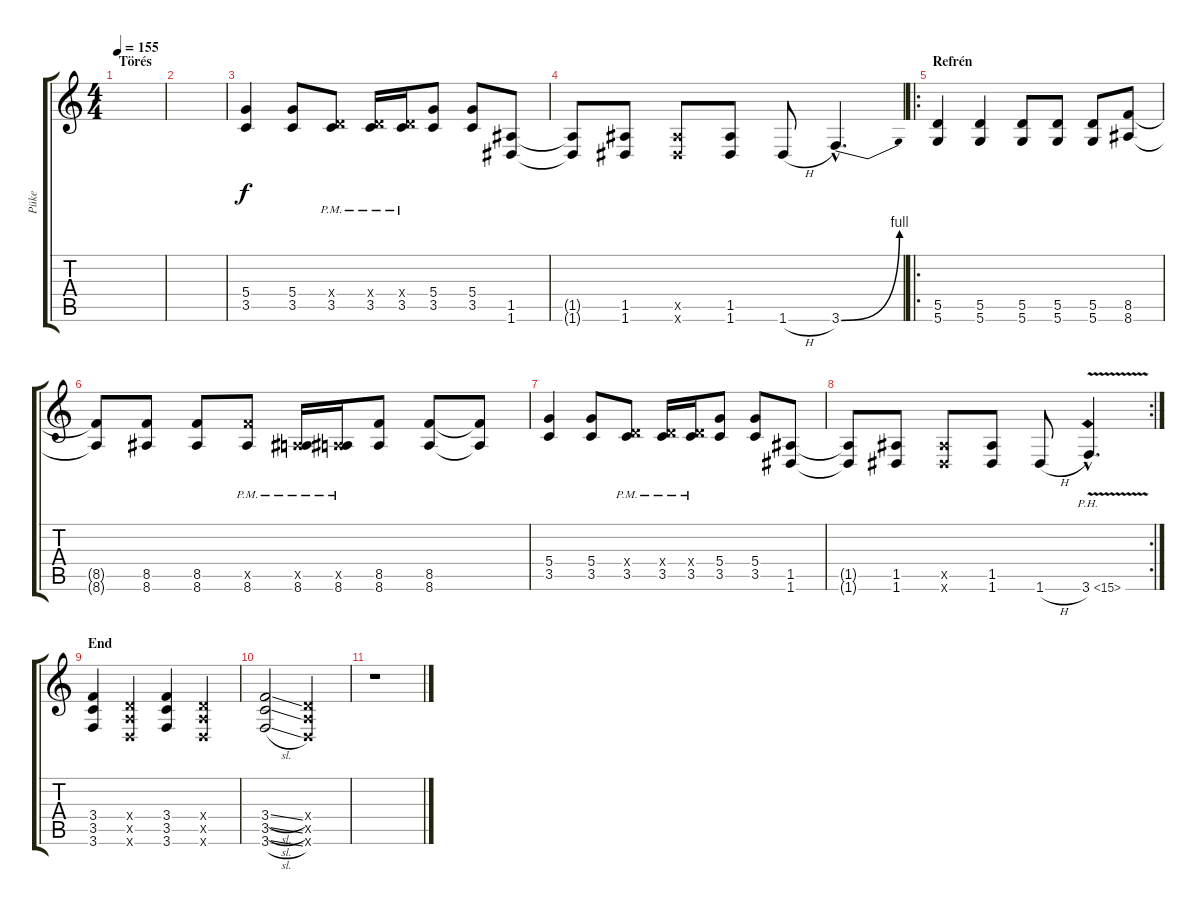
\track ("Püke" "Püke") {instrument distortionguitar}
\staff {score tabs}
\tuning (E4 B3 G3 D3 A2 D2) {hide}
\ts (4 4)
\section ("" "Törés")
\tempo 155
\clef g2
\ks c
|
|
(5.4 3.5).4{dy f} (5.4 3.5).8 (0.4{x} 3.5{pm}).8 (0.4{x} 3.5{pm}).16 (0.4{x} 3.5{pm}).16 (5.4 3.5).8 (5.4 3.5).8 (1.5 1.6).8 |
(1.5{t} 1.6{t}).8 (1.5 1.6).8 (1.5{x} 1.6{x}).8 (1.5 1.6).8 1.6{h}.8 3.6{be (bend 0 0 60 4) hac}.4{d} |
\ro
\section ("" "Refrén")
(5.5 5.6).4 (5.5 5.6).4 (5.5 5.6).8 (5.5 5.6).8 (5.5 5.6).8 (8.5 8.6).8 |
(8.5{t} 8.6{t}).8 (8.5 8.6).8 (8.5 8.6).8 (8.5{x} 8.6{pm}).8 (0.5{x} 8.6{pm}).16 (0.5{x} 8.6{pm}).16 (8.5 8.6).8 (8.5 8.6).8 (8.5{t} 8.6{t}).8 |
(5.4 3.5).4 (5.4 3.5).8 (0.4{x} 3.5{pm}).8 (0.4{x} 3.5{pm}).16 (0.4{x} 3.5{pm}).16 (5.4 3.5).8 (5.4 3.5).8 (1.5 1.6).8 |
\rc 2
(1.5{t} 1.6{t}).8 (1.5 1.6).8 (1.5{x} 1.6{x}).8 (1.5 1.6).8 1.6{h}.8 3.6{ph 12 v hac}.4{d} |
\section ("" "End")
(3.4 3.5 3.6).4 (0.4{x} 0.5{x} 0.6{x}).4 (3.4 3.5 3.6).4 (0.4{x} 0.5{x} 0.6{x}).4 |
(3.4{sl} 3.5{sl} 3.6{sl}).2 (0.4{x} 0.5{x} 0.6{x}).2 |
r.1
